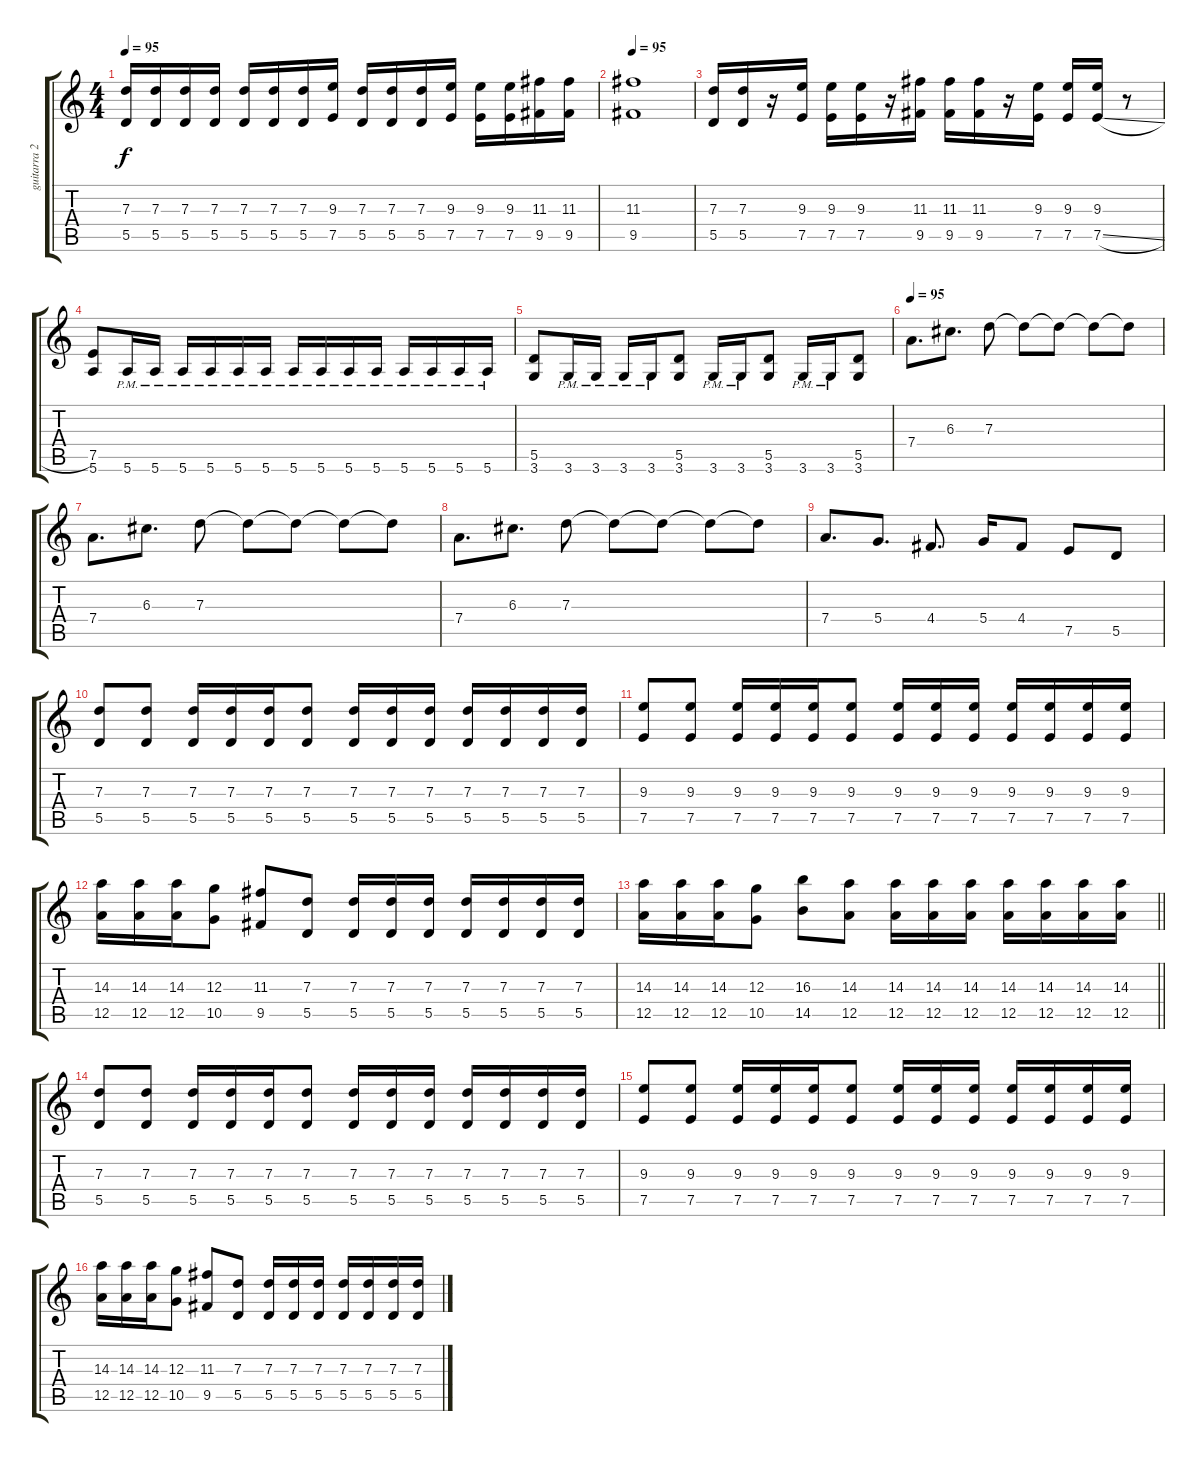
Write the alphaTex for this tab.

\track ("guitarra 2" "guitarra 2") {instrument distortionguitar}
\staff {score tabs}
\tuning (E4 B3 G3 D3 A2 E2) {hide}
\ts (4 4)
\tempo 95
\clef g2
\ks c
(7.3 5.5).16{dy f} (7.3 5.5).16 (7.3 5.5).16 (7.3 5.5).16 (7.3 5.5).16 (7.3 5.5).16 (7.3 5.5).16 (9.3 7.5).16 (7.3 5.5).16 (7.3 5.5).16 (7.3 5.5).16 (9.3 7.5).16 (9.3 7.5).16 (9.3 7.5).16 (11.3 9.5).16 (11.3 9.5).16 |
\tempo 95
(11.3 9.5).1 |
(7.3 5.5).16 (7.3 5.5).16 r.16 (9.3 7.5).16 (9.3 7.5).16 (9.3 7.5).16 r.16 (11.3 9.5).16 (11.3 9.5).16 (11.3 9.5).16 r.16 (9.3 7.5).16 (9.3 7.5).16 (9.3 7.5{sl}).16 r.8 |
(7.5 5.6).8 5.6{pm}.16 5.6{pm}.16 5.6{pm}.16 5.6{pm}.16 5.6{pm}.16 5.6{pm}.16 5.6{pm}.16 5.6{pm}.16 5.6{pm}.16 5.6{pm}.16 5.6{pm}.16 5.6{pm}.16 5.6{pm}.16 5.6{pm}.16 |
(5.5 3.6).8 3.6{pm}.16 3.6{pm}.16 3.6{pm}.16 3.6{pm}.16 (5.5 3.6).8 3.6{pm}.16 3.6{pm}.16 (5.5 3.6).8 3.6{pm}.16 3.6{pm}.16 (5.5 3.6).8 |
\tempo 95
7.4.8{d} 6.3.8{d} 7.3.8 7.3{t}.8 7.3{t}.8 7.3{t}.8 7.3{t}.8 |
7.4.8{d} 6.3.8{d} 7.3.8 7.3{t}.8 7.3{t}.8 7.3{t}.8 7.3{t}.8 |
7.4.8{d} 6.3.8{d} 7.3.8 7.3{t}.8 7.3{t}.8 7.3{t}.8 7.3{t}.8 |
7.4.8{d} 5.4.8{d} 4.4.8{d} 5.4.16 4.4.8 7.5.8 5.5.8 |
(7.3 5.5).8 (7.3 5.5).8 (7.3 5.5).16 (7.3 5.5).16 (7.3 5.5).16 (7.3 5.5).8 (7.3 5.5).16 (7.3 5.5).16 (7.3 5.5).16 (7.3 5.5).16 (7.3 5.5).16 (7.3 5.5).16 (7.3 5.5).16 |
(9.3 7.5).8 (9.3 7.5).8 (9.3 7.5).16 (9.3 7.5).16 (9.3 7.5).16 (9.3 7.5).8 (9.3 7.5).16 (9.3 7.5).16 (9.3 7.5).16 (9.3 7.5).16 (9.3 7.5).16 (9.3 7.5).16 (9.3 7.5).16 |
(14.3 12.5).16 (14.3 12.5).16 (14.3 12.5).16 (12.3 10.5).8 (11.3 9.5).8 (7.3 5.5).8 (7.3 5.5).16 (7.3 5.5).16 (7.3 5.5).16 (7.3 5.5).16 (7.3 5.5).16 (7.3 5.5).16 (7.3 5.5).16 |
\barLineRight lightlight
(14.3 12.5).16 (14.3 12.5).16 (14.3 12.5).16 (12.3 10.5).8 (16.3 14.5).8 (14.3 12.5).8 (14.3 12.5).16 (14.3 12.5).16 (14.3 12.5).16 (14.3 12.5).16 (14.3 12.5).16 (14.3 12.5).16 (14.3 12.5).16 |
(7.3 5.5).8 (7.3 5.5).8 (7.3 5.5).16 (7.3 5.5).16 (7.3 5.5).16 (7.3 5.5).8 (7.3 5.5).16 (7.3 5.5).16 (7.3 5.5).16 (7.3 5.5).16 (7.3 5.5).16 (7.3 5.5).16 (7.3 5.5).16 |
(9.3 7.5).8 (9.3 7.5).8 (9.3 7.5).16 (9.3 7.5).16 (9.3 7.5).16 (9.3 7.5).8 (9.3 7.5).16 (9.3 7.5).16 (9.3 7.5).16 (9.3 7.5).16 (9.3 7.5).16 (9.3 7.5).16 (9.3 7.5).16 |
(14.3 12.5).16 (14.3 12.5).16 (14.3 12.5).16 (12.3 10.5).8 (11.3 9.5).8 (7.3 5.5).8 (7.3 5.5).16 (7.3 5.5).16 (7.3 5.5).16 (7.3 5.5).16 (7.3 5.5).16 (7.3 5.5).16 (7.3 5.5).16
